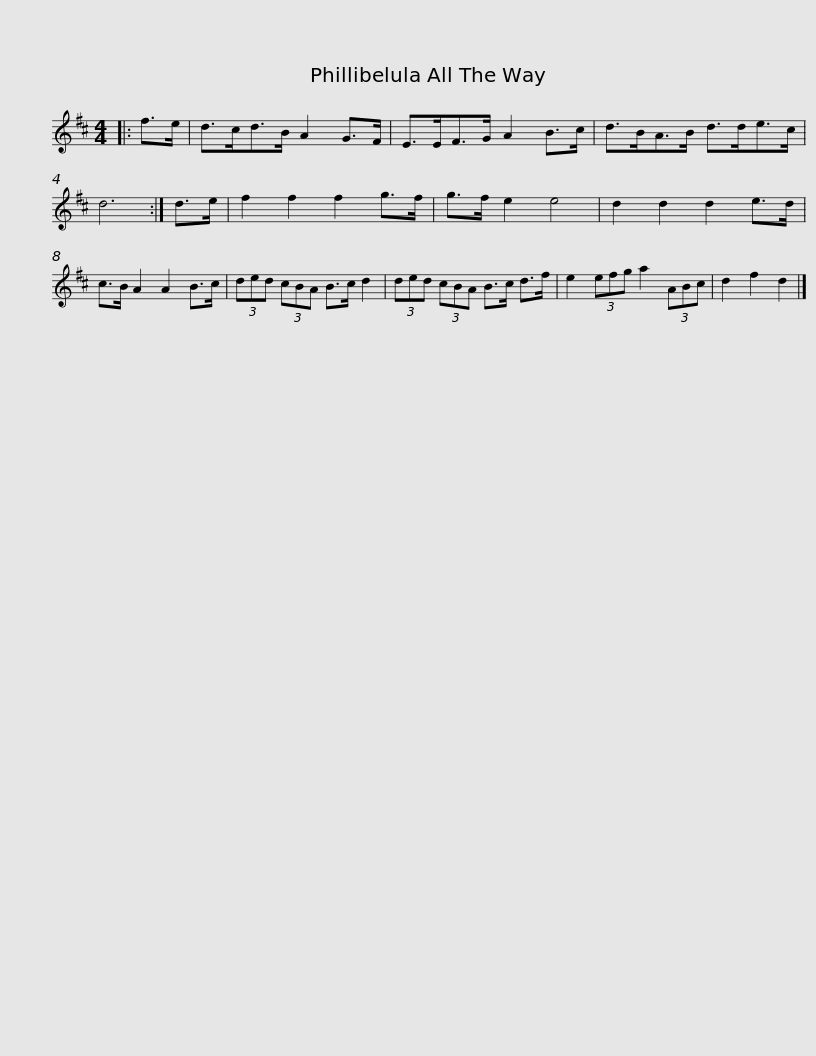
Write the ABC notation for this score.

X:1
L:1/8
M:4/4
I:linebreak $
K:D
V:1 treble
V:1
|: f>e | d>cd>B A2 G>F | E>EF>G A2 B>c | d>BA>B d>de>c | d6 :| %5
 d>e | f2 f2 f2 g>f |$ g>f e2 e4 | d2 d2 d2 e>d | c>B A2 A2 B>c | %10
 (3ded (3cBA B>c d2 | (3ded (3cBA B>c d>f | e2 (3efg a2 (3ABc |$ d2 f2 d2 |] %14
